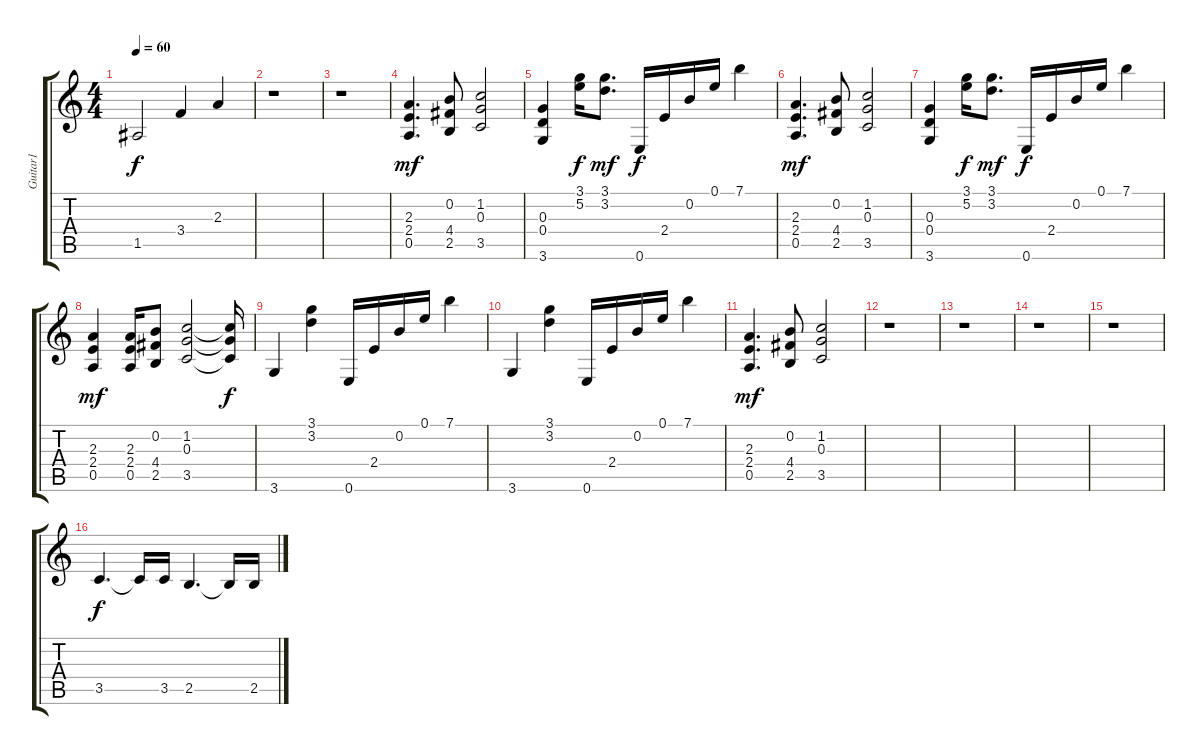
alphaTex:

\track ("Guitar1" "Guitar1") {instrument distortionguitar}
\staff {score tabs}
\tuning (E4 B3 G3 D3 A2 E2) {hide}
\ts (4 4)
\tempo 60
\clef g2
\ks c
1.5.2{dy f} 3.4.4 2.3.4 |
r.1 |
r.1 |
(2.3 2.4 0.5).4{d dy mf} (0.2 4.4 2.5).8 (1.2 0.3 3.5).2 |
(0.3 0.4 3.6).4 (3.1 5.2).16{dy f} (3.1 3.2).8{d dy mf} 0.6.16{dy f} 2.4.16 0.2.16 0.1.16 7.1.4 |
(2.3 2.4 0.5).4{d dy mf} (0.2 4.4 2.5).8 (1.2 0.3 3.5).2 |
(0.3 0.4 3.6).4 (3.1 5.2).16{dy f} (3.1 3.2).8{d dy mf} 0.6.16{dy f} 2.4.16 0.2.16 0.1.16 7.1.4 |
(2.3 2.4 0.5).4{dy mf} (2.3 2.4 0.5).16 (0.2 4.4 2.5).8 (1.2 0.3 3.5).2 (1.2{t} 0.3{t} 3.5{t}).16{dy f} |
3.6.4 (3.1 3.2).4 0.6.16 2.4.16 0.2.16 0.1.16 7.1.4 |
3.6.4 (3.1 3.2).4 0.6.16 2.4.16 0.2.16 0.1.16 7.1.4 |
(2.3 2.4 0.5).4{d dy mf} (0.2 4.4 2.5).8 (1.2 0.3 3.5).2 |
r.1 |
r.1 |
r.1 |
r.1 |
3.5.4{d dy f} 3.5{t}.16 3.5.16 2.5.4{d} 2.5{t}.16 2.5.16
